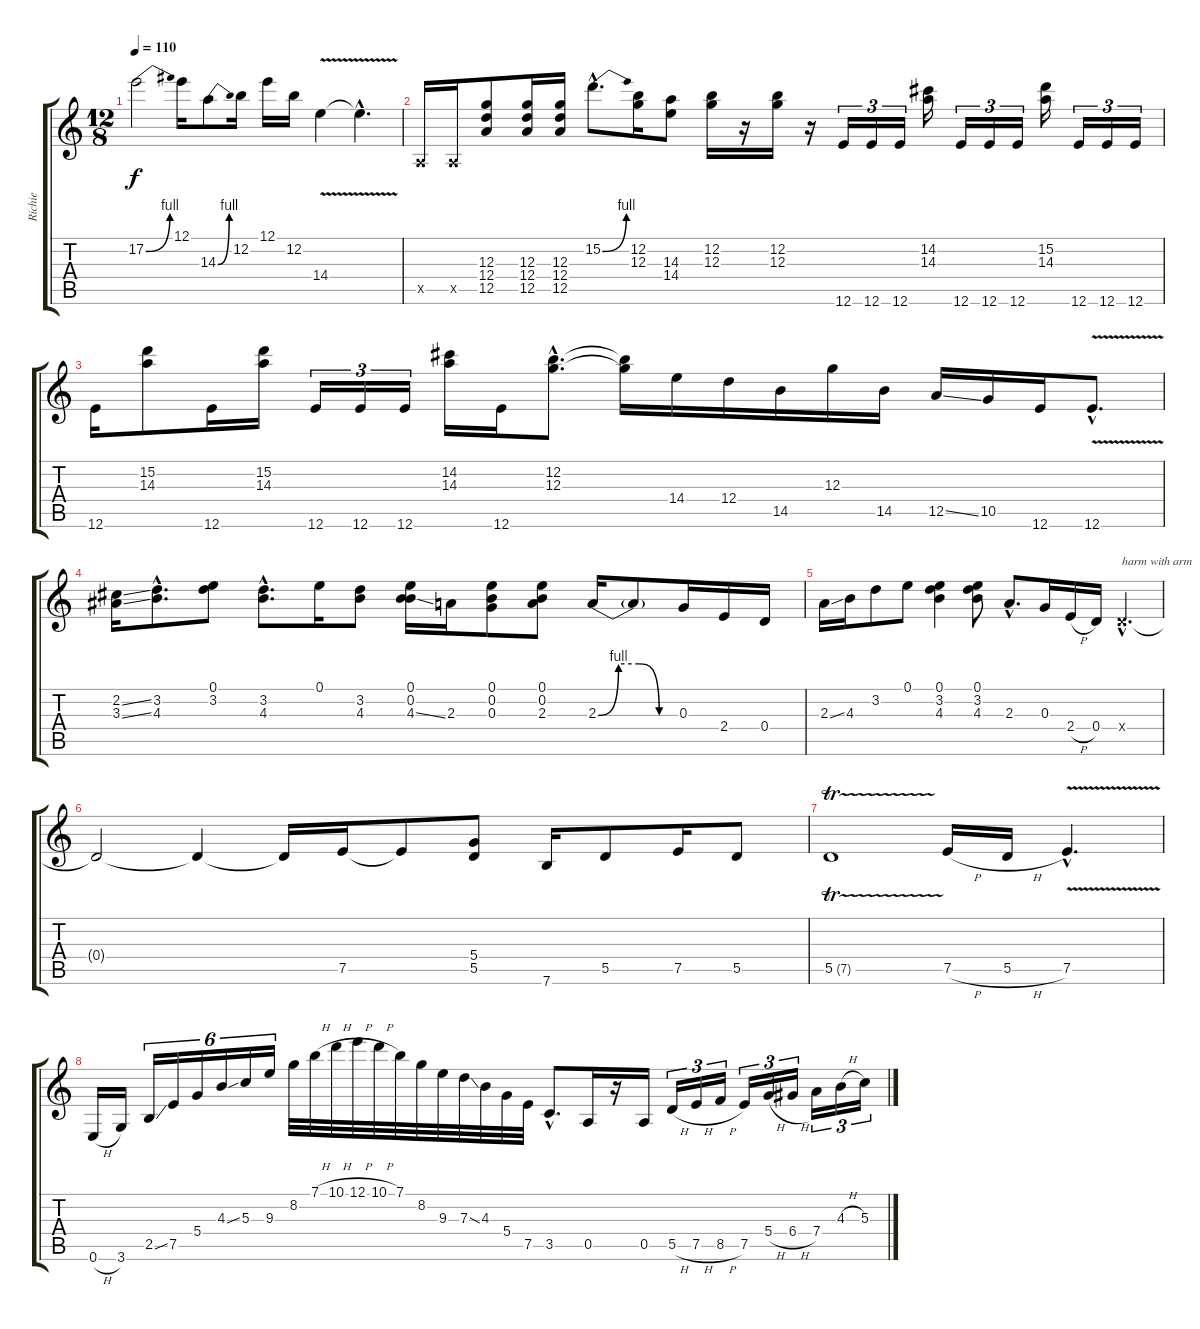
\track ("Richie" "Richie") {instrument distortionguitar}
\staff {score tabs}
\tuning (E4 B3 G3 D3 A2 E2) {hide}
\ts (12 8)
\tempo 110
\clef g2
\ks c
17.2{be (bend 0 0 60 4)}.2{dy f} 12.1.16 14.3{be (bend 0 0 60 4)}.8 12.2.16 12.1.16 12.2.16 14.4{v}.4 14.4{hac t}.4{d} |
0.5{x}.16 0.5{x}.16 (12.3 12.4 12.5).8 (12.3 12.4 12.5).16 (12.3 12.4 12.5).16 15.2{be (bend 0 0 60 4) hac}.8{d} (12.2 12.3).16 (14.3 14.4).8 (12.2 12.3).16 r.16 (12.2 12.3).16 r.16 12.6.16{tu (3 2)} 12.6.16{tu (3 2)} 12.6.16{tu (3 2)} (14.2 14.3).16 12.6.16{tu (3 2)} 12.6.16{tu (3 2)} 12.6.16{tu (3 2)} (15.2 14.3).16 12.6.16{tu (3 2)} 12.6.16{tu (3 2)} 12.6.16{tu (3 2)} |
12.6.16 (15.2 14.3).8 12.6.16 (15.2 14.3).16 12.6.16{tu (3 2)} 12.6.16{tu (3 2)} 12.6.16{tu (3 2)} (14.2 14.3).16 12.6.16 (12.2{hac} 12.3{hac}).8{d} (12.2{t} 12.3{t}).16 14.4.16 12.4.16 14.5.16 12.3.16 14.5.16 12.5{ss}.16 10.5.16 12.6.16 12.6{v hac}.8{d} |
(2.2{ss} 3.3{ss}).16 (3.2{hac} 4.3{hac}).8{d} (0.1 3.2).8 (3.2{hac} 4.3{hac}).8{d} 0.1.16 (3.2 4.3).8 (0.1 0.2 4.3{ss}).16 2.3.16 (0.1 0.2 0.3).8 (0.1 0.2 2.3).8 2.3{be (custom 0 0 15 4 30 4 45 0 60 0)}.16 2.3{t}.8 0.3.16 2.4.16 0.4.16 |
2.3{ss}.16 4.3.16 3.2.8 0.1.8 (0.1 3.2 4.3).4 (0.1 3.2 4.3).8 2.3{hac}.8{d} 0.3.16 2.4{h}.16 0.4.16 0.4{hac x}.4{d txt "harm with arm"} |
0.4{t}.2 0.4{t}.4 0.4{t}.16 7.5.16 7.5{t}.8 (5.4 5.5).8 7.6.16 5.5.8 7.5.16 5.5.8 |
5.5{tr (7 32)}.1 7.5{h}.16 5.5{h}.16 7.5{v hac}.4{d} |
0.6{h}.16 3.6.16 2.5{ss}.16{tu (6 4)} 7.5.16{tu (6 4)} 5.4.16{tu (6 4)} 4.3{ss}.16{tu (6 4)} 5.3.16{tu (6 4)} 9.3.16{tu (6 4)} 8.2.32 7.1{h}.32 10.1{h}.32 12.1{h}.32 10.1{h}.32 7.1.32 8.2.32 9.3.32 7.3{ss}.32 4.3.32 5.4.32 7.5.32 3.5{hac}.8{d} 0.5.16 r.16 0.5.16 5.5{h}.16{tu (3 2)} 7.5{h}.16{tu (3 2)} 8.5{h}.16{tu (3 2)} 7.5.16{tu (3 2)} 5.4{h}.16{tu (3 2)} 6.4{h}.16{tu (3 2)} 7.4.16{tu (3 2)} 4.3{h}.16{tu (3 2)} 5.3.16{tu (3 2)}
